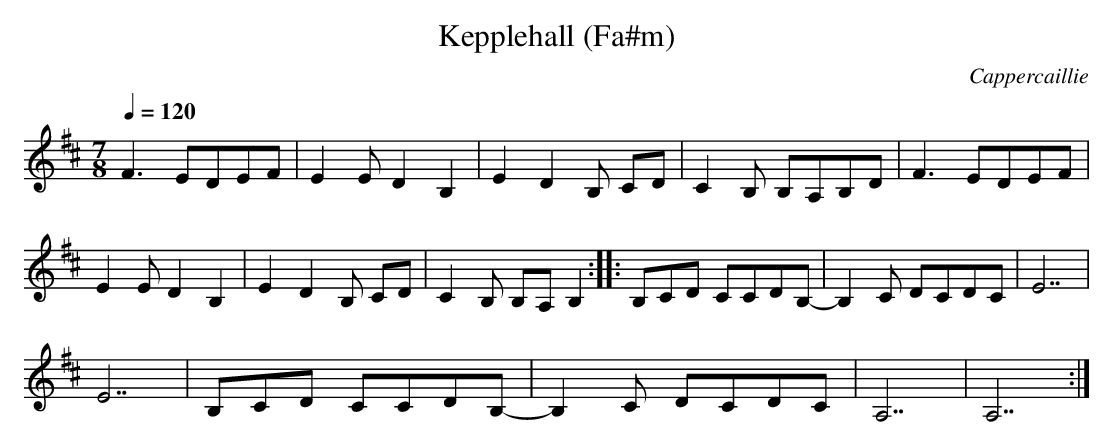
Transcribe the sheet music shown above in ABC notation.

X:1     %Music
T:Kepplehall (Fa#m)     %Tune name
C:Cappercaillie     %Tune composer
Q:1/4=120     %Tempo
V:1     %
     %!STAVE 0 '' @
     %!INSTR 'Piano 1' 0 0 @
|:
M:7/8     %Meter
L:1/8     %
K:D
F3 EDEF |E2 E D2 B,2 |E2 D2 B, CD |C2 B, B,A,B,D |F3 EDEF |
E2 E D2 B,2 |E2 D2 B, CD |C2 B, B,A, B,2 ::B,CD CCDB,- |B,2 C DCDC |E7 |
E7 |B,CD CCDB,- |B,2 C DCDC |A,7 |A,7 :|
     %End of file
